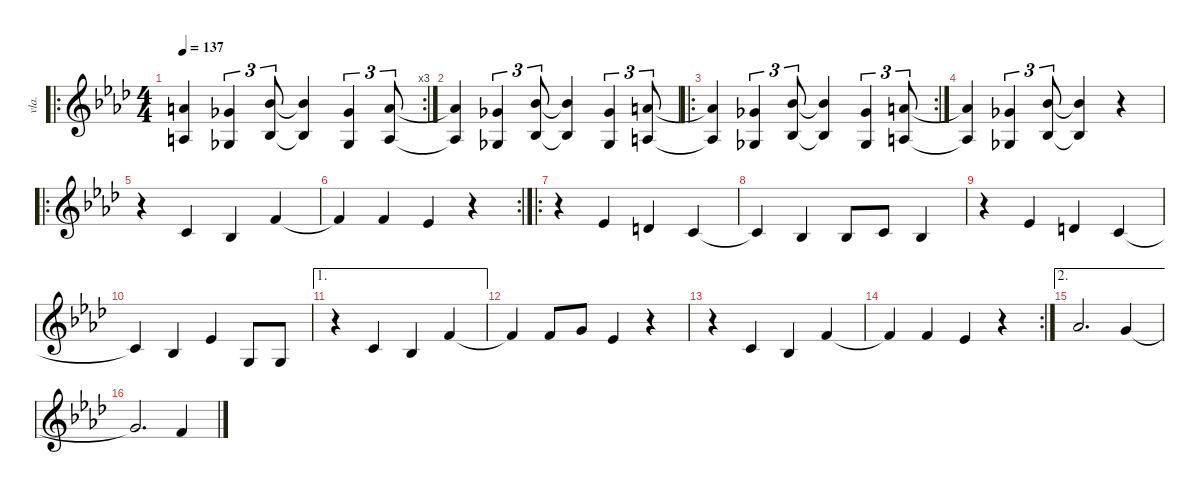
\defaultSystemsLayout 4
\hideDynamics
\bracketExtendMode nobrackets
\otherSystemsTrackNameOrientation horizontal
\track ("Vocaux" "vla.") {defaultSystemsLayout 8 instrument viola}
\staff {score}
\tuning (E4 B3 G3 D3 A2 E2)
\ro
\rc 3
\ts (4 4)
\tempo 137
\clef g2
\ks ab
(5.1{t acc forcenatural} 2.3{t acc forcenatural}).4{dy f beam Up} (2.1{acc b} 4.4{acc b}).4{tu (3 2) beam Up} (6.1{acc b} 3.3{acc b}).8{tu (3 2) beam Up} (6.1{t acc b} 3.3{t acc b}).4{beam Up} (2.1{acc b} 4.4{acc b}).4{tu (3 2) beam Up} (5.1{acc forcenatural} 2.3{acc forcenatural}).8{tu (3 2) beam Up} |
(5.1{t acc forcenatural} 2.3{t acc forcenatural}).4{beam Up} (2.1{acc b} 4.4{acc b}).4{tu (3 2) beam Up} (6.1{acc b} 3.3{acc b}).8{tu (3 2) beam Up} (6.1{t acc b} 3.3{t acc b}).4{beam Up} (2.1{acc b} 4.4{acc b}).4{tu (3 2) beam Up} (5.1{acc forcenatural} 2.3{acc forcenatural}).8{tu (3 2) beam Up} |
\ro
\rc 2
(5.1{t acc forcenatural} 2.3{t acc forcenatural}).4{beam Up} (2.1{acc b} 4.4{acc b}).4{tu (3 2) beam Up} (6.1{acc b} 3.3{acc b}).8{tu (3 2) beam Up} (6.1{t acc b} 3.3{t acc b}).4{beam Up} (2.1{acc b} 4.4{acc b}).4{tu (3 2) beam Up} (5.1{acc forcenatural} 2.3{acc forcenatural}).8{tu (3 2) beam Up} |
(5.1{t acc forcenatural} 2.3{t acc forcenatural}).4{beam Up} (2.1{acc b} 4.4{acc b}).4{tu (3 2) beam Up} (6.1{acc b} 3.3{acc b}).8{tu (3 2) beam Up} (6.1{t acc b} 3.3{t acc b}).4{beam Up} r.4{beam Up} |
\ro
r.4{beam Down} 5.3{acc forcenatural}.4{beam Up} 3.3{acc b}.4{beam Up} 6.2{acc forcenatural}.4{beam Up} |
\rc 2
6.2{t acc forcenatural}.4{beam Up} 6.2{acc forcenatural}.4{beam Up} 4.2{acc b}.4{beam Up} r.4{beam Up} |
\ro
r.4{beam Down} 4.2{acc b}.4{beam Up} 3.2{acc forcenatural}.4{beam Up} 5.3{acc forcenatural}.4{beam Up} |
5.3{t acc forcenatural}.4{beam Up} 3.3{acc b}.4{beam Up} 3.3{acc b}.8{beam Up} 5.3{acc forcenatural}.8{beam Up} 3.3{acc b}.4{beam Up} |
r.4{beam Down} 4.2{acc b}.4{beam Up} 3.2{acc forcenatural}.4{beam Up} 5.3{acc forcenatural}.4{beam Up} |
5.3{t acc forcenatural}.4{beam Up} 3.3{acc b}.4{beam Up} 4.2{acc b}.4{beam Up} 0.3{acc forcenatural}.8{beam Up} 0.3{acc forcenatural}.8{beam Up} |
\ae 1
r.4{beam Down} 5.3{acc forcenatural}.4{beam Up} 3.3{acc b}.4{beam Up} 6.2{acc forcenatural}.4{beam Up} |
6.2{t acc forcenatural}.4{beam Up} 6.2{acc forcenatural}.8{beam Up} 8.2{acc forcenatural}.8{beam Up} 4.2{acc b}.4{beam Up} r.4{beam Up} |
r.4{beam Down} 5.3{acc forcenatural}.4{beam Up} 3.3{acc b}.4{beam Up} 6.2{acc forcenatural}.4{beam Up} |
\rc 2
6.2{t acc forcenatural}.4{beam Up} 6.2{acc forcenatural}.4{beam Up} 4.2{acc b}.4{beam Up} r.4{beam Up} |
\ae 2
4.1{acc b}.2{d beam Up} 3.1{acc forcenatural}.4{beam Up} |
3.1{t acc forcenatural}.2{d beam Up} 1.1{acc forcenatural}.4{beam Up}
